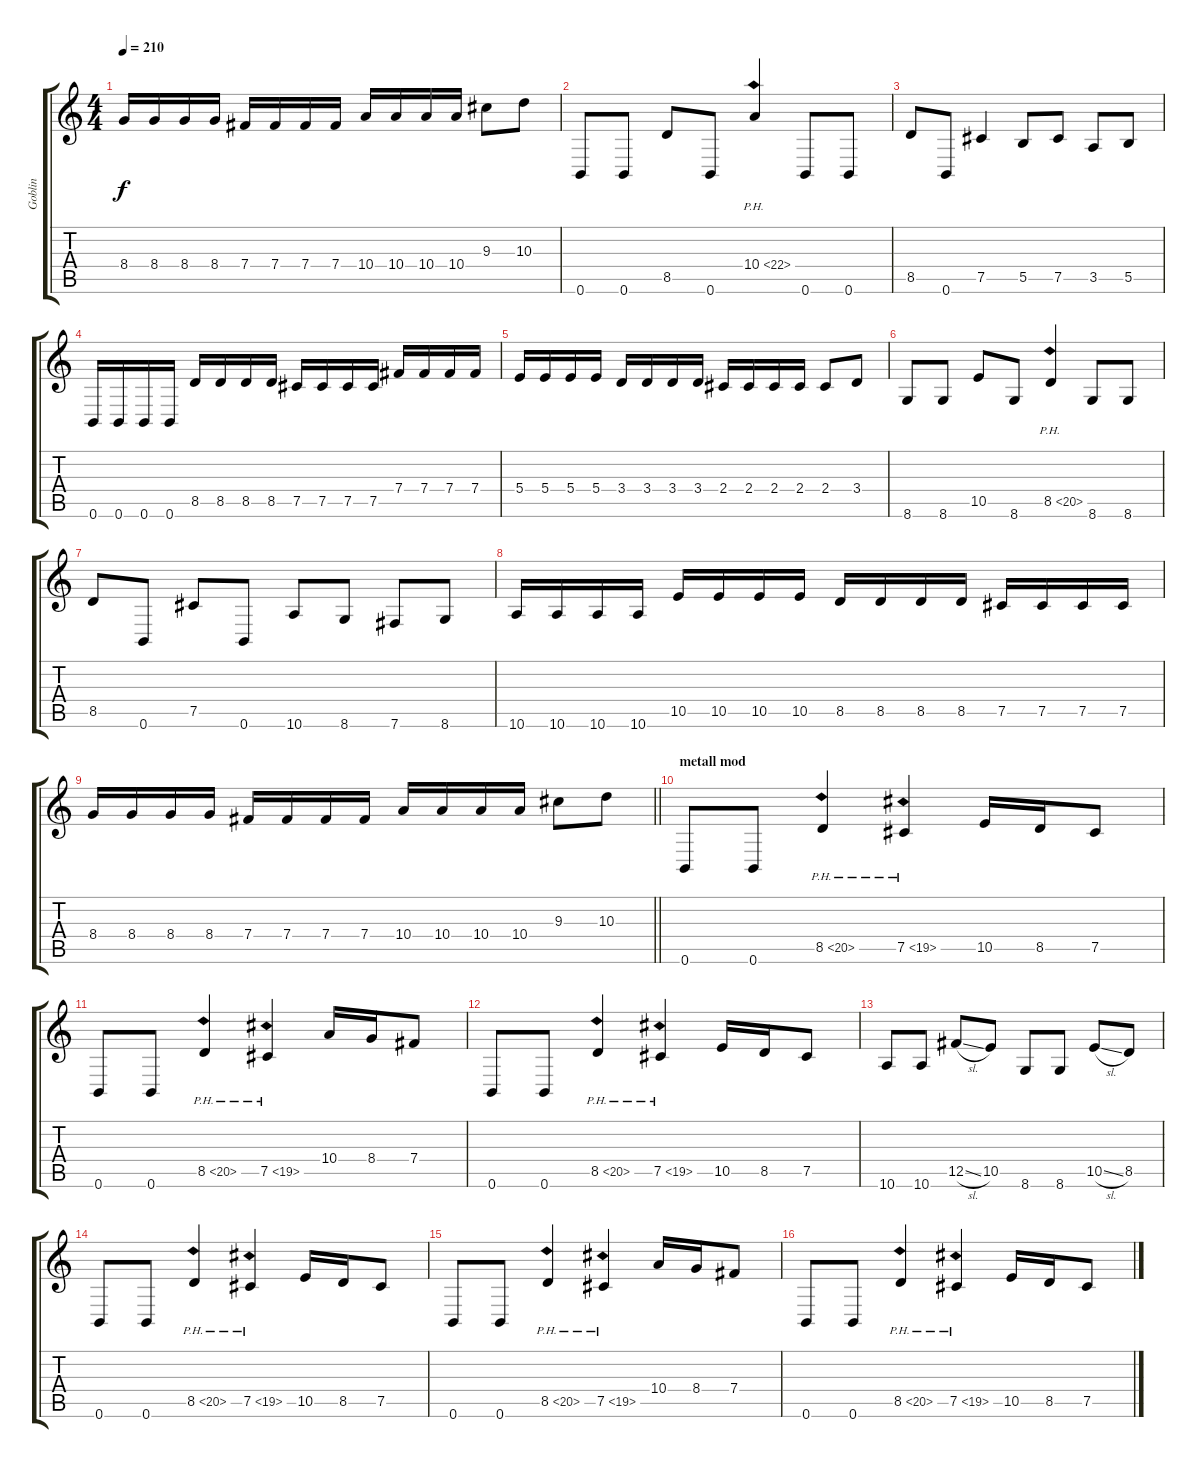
\track ("Goblin" "Goblin") {instrument distortionguitar}
\staff {score tabs}
\tuning (Db4 Ab3 E3 B2 Gb2 B1) {hide}
\ts (4 4)
\tempo 210
\clef g2
\ks c
8.4.16{dy f} 8.4.16 8.4.16 8.4.16 7.4.16 7.4.16 7.4.16 7.4.16 10.4.16 10.4.16 10.4.16 10.4.16 9.3.8 10.3.8 |
0.6.8 0.6.8 8.5.8 0.6.8 10.4{ph 12}.4 0.6.8 0.6.8 |
8.5.8 0.6.8 7.5.4 5.5.8 7.5.8 3.5.8 5.5.8 |
0.6.16 0.6.16 0.6.16 0.6.16 8.5.16 8.5.16 8.5.16 8.5.16 7.5.16 7.5.16 7.5.16 7.5.16 7.4.16 7.4.16 7.4.16 7.4.16 |
5.4.16 5.4.16 5.4.16 5.4.16 3.4.16 3.4.16 3.4.16 3.4.16 2.4.16 2.4.16 2.4.16 2.4.16 2.4.8 3.4.8 |
8.6.8 8.6.8 10.5.8 8.6.8 8.5{ph 12}.4 8.6.8 8.6.8 |
8.5.8 0.6.8 7.5.8 0.6.8 10.6.8 8.6.8 7.6.8 8.6.8 |
10.6.16 10.6.16 10.6.16 10.6.16 10.5.16 10.5.16 10.5.16 10.5.16 8.5.16 8.5.16 8.5.16 8.5.16 7.5.16 7.5.16 7.5.16 7.5.16 |
\barLineRight lightlight
8.4.16 8.4.16 8.4.16 8.4.16 7.4.16 7.4.16 7.4.16 7.4.16 10.4.16 10.4.16 10.4.16 10.4.16 9.3.8 10.3.8 |
\section ("" "metall mod")
0.6.8 0.6.8 8.5{ph 12}.4 7.5{ph 12}.4 10.5.16 8.5.16 7.5.8 |
0.6.8 0.6.8 8.5{ph 12}.4 7.5{ph 12}.4 10.4.16 8.4.16 7.4.8 |
0.6.8 0.6.8 8.5{ph 12}.4 7.5{ph 12}.4 10.5.16 8.5.16 7.5.8 |
10.6.8 10.6.8 12.5{sl}.8 10.5.8 8.6.8 8.6.8 10.5{sl}.8 8.5.8 |
0.6.8 0.6.8 8.5{ph 12}.4 7.5{ph 12}.4 10.5.16 8.5.16 7.5.8 |
0.6.8 0.6.8 8.5{ph 12}.4 7.5{ph 12}.4 10.4.16 8.4.16 7.4.8 |
0.6.8 0.6.8 8.5{ph 12}.4 7.5{ph 12}.4 10.5.16 8.5.16 7.5.8
